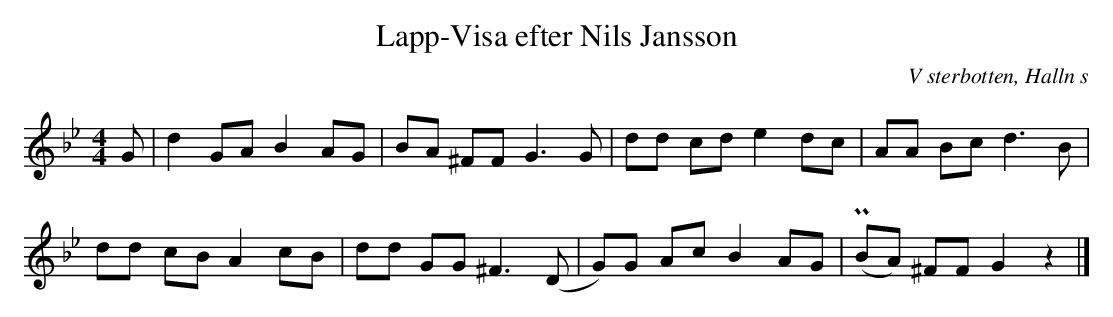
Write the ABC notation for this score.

X:1
T:Lapp-Visa efter Nils Jansson
O:V sterbotten, Halln s
O:Degerfors, Edlunda
L:1/8
M:4/4
K:Gm
G | d2 GA B2 AG | BA ^FF G2>G2 | dd cd e2 dc | AA Bc d2>B2 |
dd cB A2 cB | dd GG ^F2>(D2 | G)G Ac B2 AG | (PBA) ^FF G2 z2 |]
